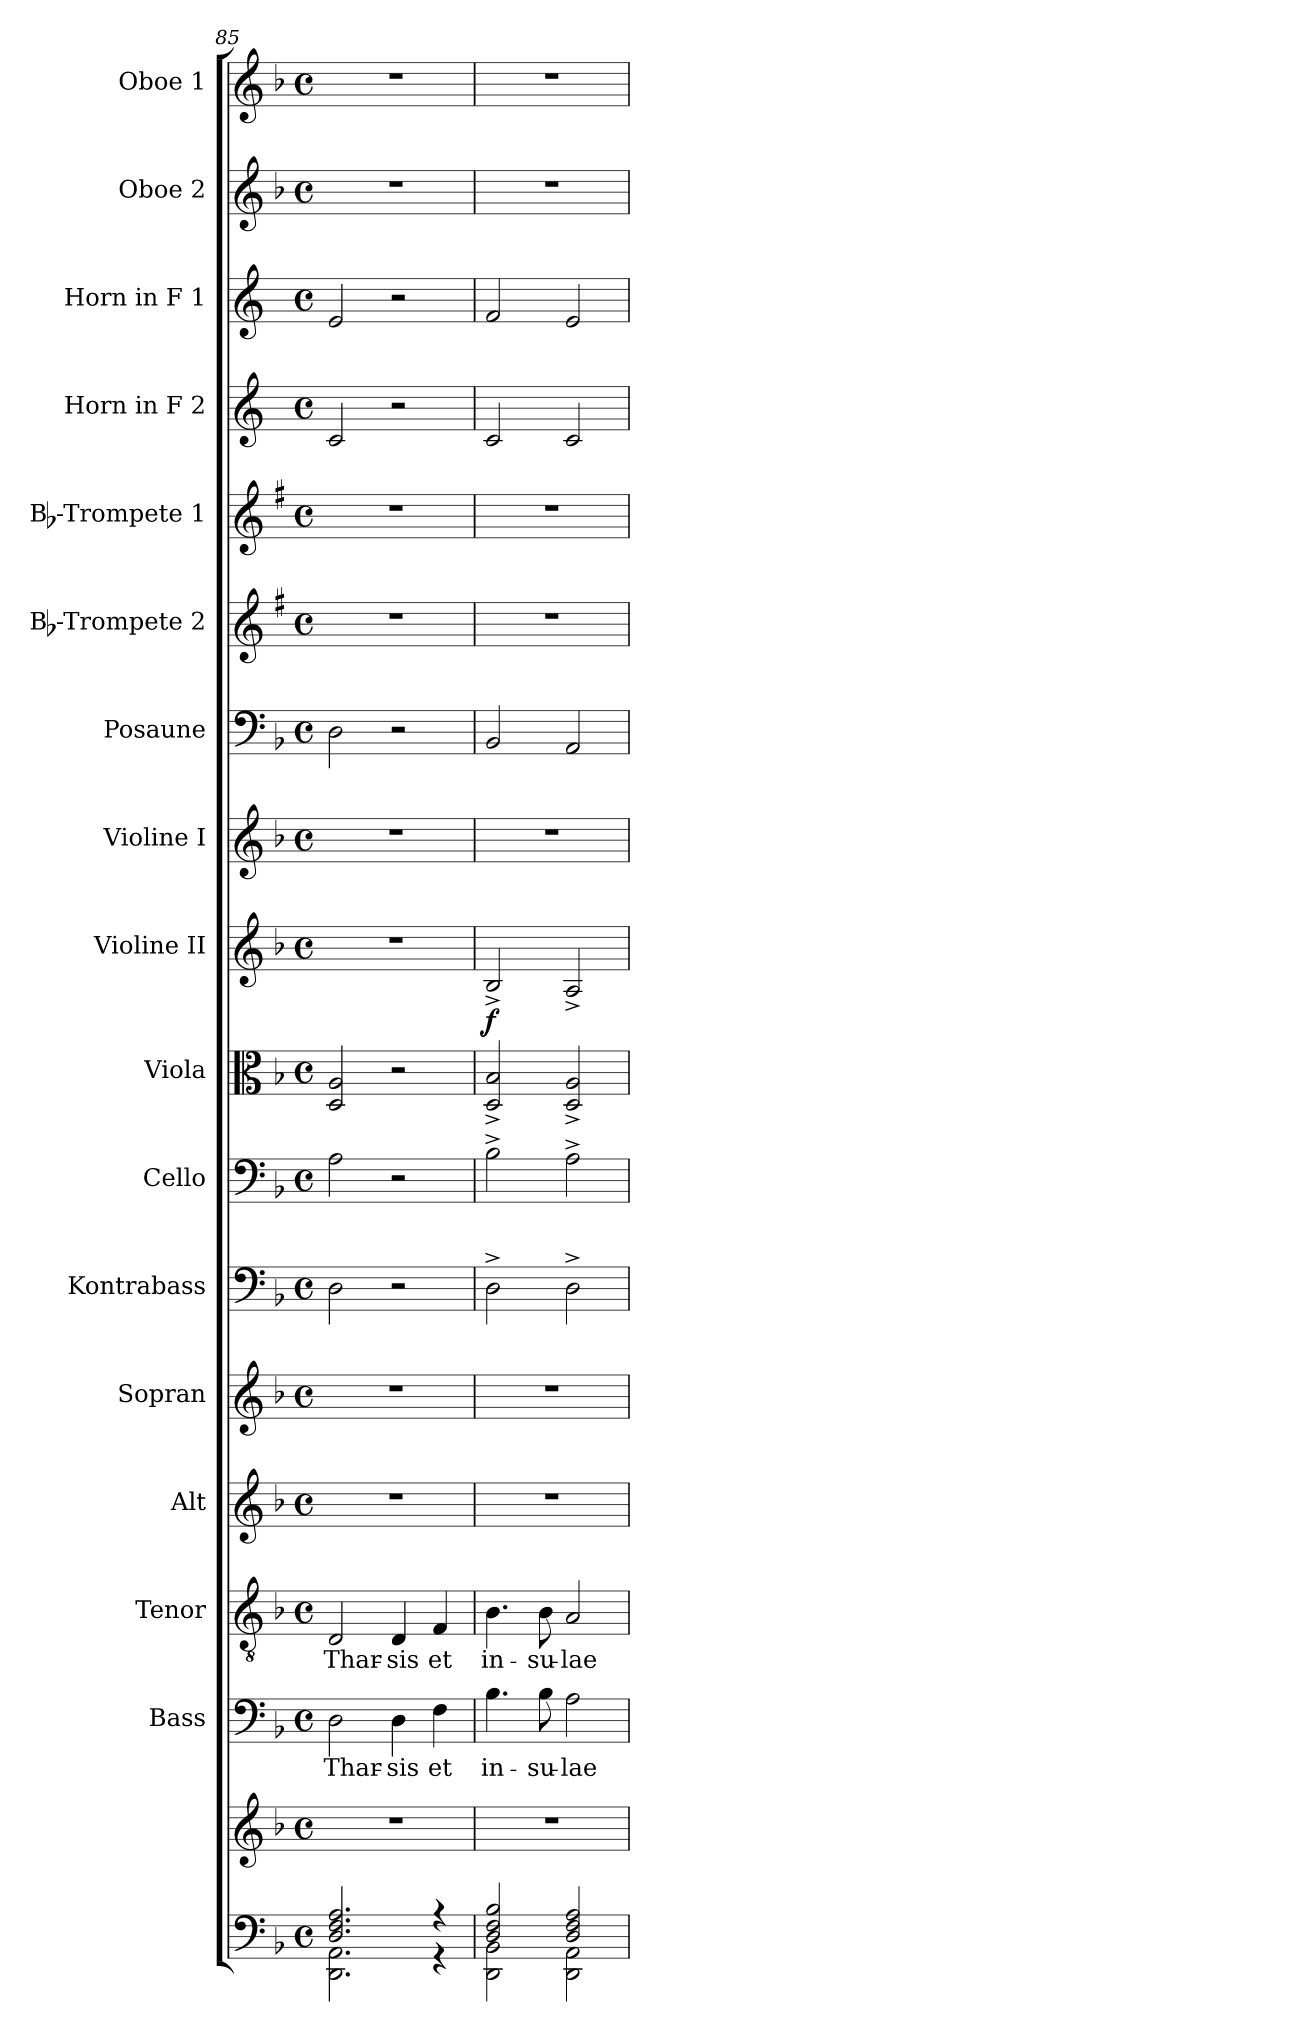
**kern	**kern	**kern	**text	**kern	**text	**kern	**kern	**kern	**kern	**kern	**kern	**dynam	**kern	**kern	**kern	**kern	**kern	**kern	**kern	**kern
*part17	*part17	*part16	*part16	*part15	*part15	*part14	*part13	*part12	*part11	*part10	*part9	*part9	*part8	*part7	*part6	*part5	*part4	*part3	*part2	*part1
*staff18	*staff17	*staff16	*staff16	*staff15	*staff15	*staff14	*staff13	*staff12	*staff11	*staff10	*staff9	*staff9	*staff8	*staff7	*staff6	*staff5	*staff4	*staff3	*staff2	*staff1
*	*	*I"Bass	*	*I"Tenor	*	*I"Alt	*I"Sopran	*I"Kontrabass	*I"Cello	*I"Viola	*I"Violine II	*	*I"Violine I	*I"Posaune	*I"Bb-Trompete 2	*I"Bb-Trompete 1	*I"Horn in F 2	*I"Horn in F 1	*I"Oboe 2	*I"Oboe 1
*	*	*I'B.	*	*I'T.	*	*I'A.	*I'S.	*I'Kb.	*	*I'Vla.	*I'Vl. II	*	*I'Vl. I	*I'Pos.	*I'Bb Trp. 2	*I'Bb Trp. 1	*	*	*I'Ob. 2	*I'Ob. 1
*clefF4	*clefG2	*clefF4	*	*clefGv2	*	*clefG2	*clefG2	*clefF4	*clefF4	*clefC3	*clefG2	*	*clefG2	*clefF4	*clefG2	*clefG2	*clefG2	*clefG2	*clefG2	*clefG2
*	*	*	*	*	*	*	*	*ITrd7c12	*	*	*	*	*	*	*ITrd1c2	*ITrd1c2	*ITrd4c7	*ITrd4c7	*	*
*k[b-]	*k[b-]	*k[b-]	*	*k[b-]	*	*k[b-]	*k[b-]	*k[b-]	*k[b-]	*k[b-]	*k[b-]	*	*k[b-]	*k[b-]	*k[b-]	*k[b-]	*k[b-]	*k[b-]	*k[b-]	*k[b-]
*F:	*F:	*F:	*	*F:	*	*F:	*F:	*F:	*F:	*F:	*F:	*	*F:	*F:	*F:	*F:	*F:	*F:	*F:	*F:
*M4/4	*M4/4	*M4/4	*	*M4/4	*	*M4/4	*M4/4	*M4/4	*M4/4	*M4/4	*M4/4	*	*M4/4	*M4/4	*M4/4	*M4/4	*M4/4	*M4/4	*M4/4	*M4/4
*met(c)	*met(c)	*met(c)	*	*met(c)	*	*met(c)	*met(c)	*met(c)	*met(c)	*met(c)	*met(c)	*	*met(c)	*met(c)	*met(c)	*met(c)	*met(c)	*met(c)	*met(c)	*met(c)
=85	=85	=85	=85	=85	=85	=85	=85	=85	=85	=85	=85	=85	=85	=85	=85	=85	=85	=85	=85	=85
*^	*	*	*	*	*	*	*	*	*	*	*	*	*	*	*	*	*	*	*	*
!	!	!	!	!LO:LY:b	!	!LO:LY:b	!	!	!	!	!	!	!	!	!	!	!	!	!	!	!
2.D/ 2.F/ 2.A/	2.DD\ 2.AA\	1r	2D\	Thar-	2D/	Thar-	1r	1r	2DD\	2A\	2D/ 2A/	1r	.	1r	2D\	1r	1r	2F/	2A/	1r	1r
!	!	!	!	!LO:LY:b	!	!LO:LY:b	!	!	!	!	!	!	!	!	!	!	!	!	!	!	!
.	.	.	4D\	-sis	4D/	-sis	.	.	2r	2r	2r	.	.	.	2r	.	.	2r	2r	.	.
!	!	!	!	!LO:LY:b	!	!LO:LY:b	!	!	!	!	!	!	!	!	!	!	!	!	!	!	!
4r	4r	.	4F\	et	4F/	et	.	.	.	.	.	.	.	.	.	.	.	.	.	.	.
=86	=86	=86	=86	=86	=86	=86	=86	=86	=86	=86	=86	=86	=86	=86	=86	=86	=86	=86	=86	=86	=86
!	!	!	!	!LO:LY:b	!	!LO:LY:b	!	!	!	!	!	!	!LO:DY:b	!	!	!	!	!	!	!	!
2D/ 2F/ 2B-/	2DD\ 2BB-\	1r	4.B-\	in-	4.B-\	in-	1r	1r	2DD^>\	2B-^>\	2D/^< 2B-/^<	2B-^</	f	1r	2BB-/	1r	1r	2F/	2B-/	1r	1r
!	!	!	!	!LO:LY:b	!	!LO:LY:b	!	!	!	!	!	!	!	!	!	!	!	!	!	!	!
.	.	.	8B-\	-su-	8B-\	-su-	.	.	.	.	.	.	.	.	.	.	.	.	.	.	.
!	!	!	!	!LO:LY:b	!	!LO:LY:b	!	!	!	!	!	!	!	!	!	!	!	!	!	!	!
2D/ 2F/ 2A/	2DD\ 2AA\	.	2A\	-lae	2A/	-lae	.	.	2DD^>\	2A^>\	2D/^< 2A/^<	2A^</	.	.	2AA/	.	.	2F/	2A/	.	.
*v	*v	*	*	*	*	*	*	*	*	*	*	*	*	*	*	*	*	*	*	*	*
=	=	=	=	=	=	=	=	=	=	=	=	=	=	=	=	=	=	=	=	=
*-	*-	*-	*-	*-	*-	*-	*-	*-	*-	*-	*-	*-	*-	*-	*-	*-	*-	*-	*-	*-
